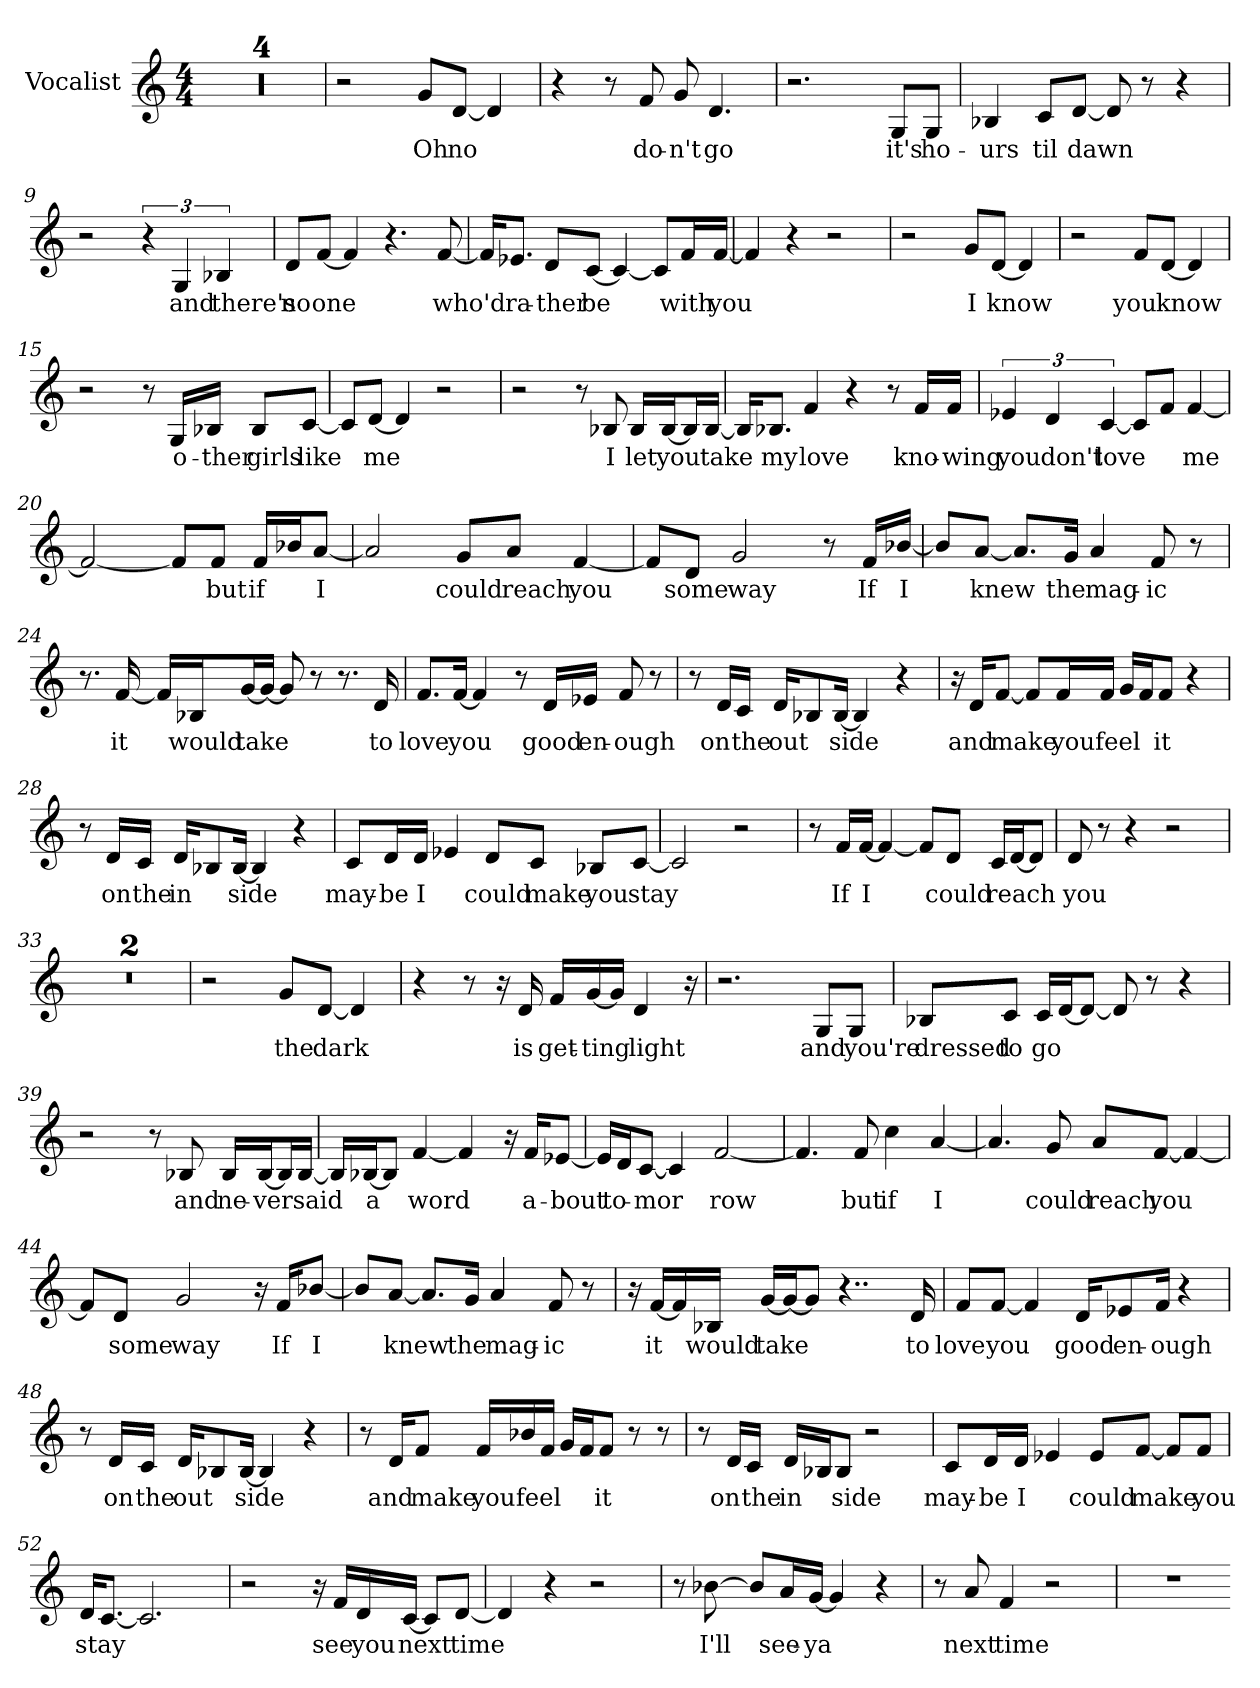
**kern	**text
*part1	*part1
*staff1	*staff1
*I"Vocalist	*
*clefG2	*
*M4/4	*
=1	=1
*clefG2	*
*M4/4	*
1r	.
=2	=2
1r	.
=3	=3
1r	.
=4	=4
1r	.
=5	=5
2r	.
8g/L	Oh
[8d/J	no
4d]	_
=6	=6
4r	.
8r	.
8f	do-
8g	-n't
4.d	go
=7	=7
2.r	.
8G/L	it's
8G/J	ho-
=8	=8
4B-X	-urs
8c/L	til
[8d/J	dawn
8d]	_
8r	.
4r	.
=9	=9
2r	.
6r	.
6G	and
6B-X	there's
=10	=10
8d/L	no
[8f/J	one
4f]	_
4.r	.
[8f	who'd
=11	=11
16f/KL]	_
8.e-X/J	ra-
8d/L	-ther
[8c/J	be
4c_	_
8c/L]	_
16f/L	with
[16f/JJ	you
=12	=12
4f]	_
4r	.
2r	.
=13	=13
2r	.
8g/L	I
[8d/J	know
4d]	_
=14	=14
2r	.
8f/L	you
[8d/J	know
4d]	_
=15	=15
2r	.
8r	.
16G/LL	o-
16B-X/JJ	-ther
8B-/L	girls
[8c/J	like
=16	=16
8c/L]	_
[8d/J	me
4d]	_
2r	.
=17	=17
2r	.
8r	.
8B-X	I
16B-/LL	let
[16B-/J	you
16B-/L]	_
[16B-/JJ	take
=18	=18
16B-/KL]	_
8.B-X/J	my
4f	love
4r	.
8r	.
16f/LL	kno-
16f/JJ	-wing
=19	=19
6e-X	you
6d	don't
[6c	love
8c/L]	_
8f/J	_
[4f	me
=20	=20
2f_	_
8f/L]	_
8f/J	but
16f/LL	if
16b-X/J	_
[8a/J	I
=21	=21
2a]	_
8g/L	could
8a/J	reach
[4f	you
=22	=22
8f/L]	_
8d/J	some
2g	way
8r	.
16f/LL	If
[16b-X/JJ	I
=23	=23
8b-/L]	_
[8a/J	knew
8.a/L]	_
16g/Jk	the
4a	mag-
8f	-ic
8r	.
=24	=24
8.r	.
[16f	it
16f/LL]	_
16B-X/J	would
[16g/L	take
16g/JJ_	_
8g]	_
8r	.
8.r	.
16d	to
=25	=25
8.f/L	love
[16f/Jk	you
4f]	_
8r	.
16d/LL	good
16e-X/JJ	en-
8f	-ough
8r	.
=26	=26
8r	.
16d/LL	on
16c/JJ	the
16d/KL	out-
8B-X/	_
[16B-/Jk	-side
4B-]	_
4r	.
=27	=27
16r	.
16d/KL	and
[8f/J	make
8f/L]	_
16f/L	you
16f/JJ	feel
16g/LL	_
16f/J	_
8f/J	it
4r	.
=28	=28
8r	.
16d/LL	on
16c/JJ	the
16d/KL	in-
8B-X/	_
[16B-/Jk	-side
4B-]	_
4r	.
=29	=29
8c/L	may-
16d/L	-be
16d/JJ	I
4e-X	_
8d/L	could
8c/J	make
8B-X/L	you
[8c/J	stay
=30	=30
2c]	_
2r	.
=31	=31
8r	.
16f/LL	If
[16f/JJ	I
4f_	_
8f/L]	_
8d/J	could
16c/LL	reach
[16d/J	_
8d/J]	_
=32	=32
8d	you
8r	.
4r	.
2r	.
=33	=33
1r	.
=34	=34
1r	.
=35	=35
2r	.
8g/L	the
[8d/J	dark
4d]	_
=36	=36
4r	.
8r	.
16r	.
16d	is
16f/LL	get-
[16g/	-ting
16g/JJ]	_
4d	light
16r	.
=37	=37
2.r	.
8G/L	and
8G/J	you're
=38	=38
8B-X/L	dressed
8c/J	to
16c/LL	go
[16d/J	_
8d/J_	_
8d]	_
8r	.
4r	.
=39	=39
2r	.
8r	.
8B-X	and
16B-/LL	ne-
[16B-/J	-ver
16B-/L]	_
[16B-/JJ	said
=40	=40
16B-/LL]	_
[16B-X/J	a
8B-/J]	_
[4f	word
4f]	_
16r	.
16f/KL	a-
[8e-X/J	-bout
=41	=41
16e-/LL]	_
16d/J	to-
[8c/J	-mor-
4c]	_
[2f	-row
=42	=42
4.f]	_
8f	but
4cc	if
[4a	I
=43	=43
4.a]	_
8g	could
8a/L	reach
[8f/J	you
4f_	_
=44	=44
8f/L]	_
8d/J	some
2g	way
16r	.
16f/KL	If
[8b-X/J	I
=45	=45
8b-/L]	_
[8a/J	knew
8.a/L]	_
16g/Jk	the
4a	mag-
8f	-ic
8r	.
=46	=46
16r	.
[16f/LL	it
16f/]	_
16B-X/JJ	would
[16g/LL	take
16g/J_	_
8g/J]	_
4..r	.
16d	to
=47	=47
8f/L	love
[8f/J	you
4f]	_
16d/KL	good
8e-X/	en-
16f/Jk	-ough
4r	.
=48	=48
8r	.
16d/LL	on
16c/JJ	the
16d/KL	out-
8B-X/	_
[16B-/Jk	-side
4B-]	_
4r	.
=49	=49
8r	.
16d/KL	and
8f/J	make
16f/LL	you
16b-X/	feel-
16f/JJ	_
16g/LL	_
16f/J	_
8f/J	-it
8r	.
8r	.
=50	=50
8r	.
16d/LL	on
16c/JJ	the
16d/LL	in-
16B-X/J	_
8B-/J	-side
2r	.
=51	=51
8c/L	may-
16d/L	-be
16d/JJ	I
4e-X	_
8e-/L	could
[8f/J	make
8f/L]	_
8f/J	you
=52	=52
16d/KL	stay
[8.c/J	_
2.c]	_
=53	=53
2r	.
16r	.
16f/LL	see
16d/	you
[16c/JJ	next
8c/L]	_
[8d/J	time
=54	=54
4d]	_
4r	.
2r	.
=55	=55
8r	.
[8b-X	I'll
8b-/L]	_
16a/L	see-
[16g/JJ	-ya
4g]	_
4r	.
=56	=56
8r	.
8a	next
4f	time
2r	.
=57	=57
1r	.
=-	=-
*-	*-
